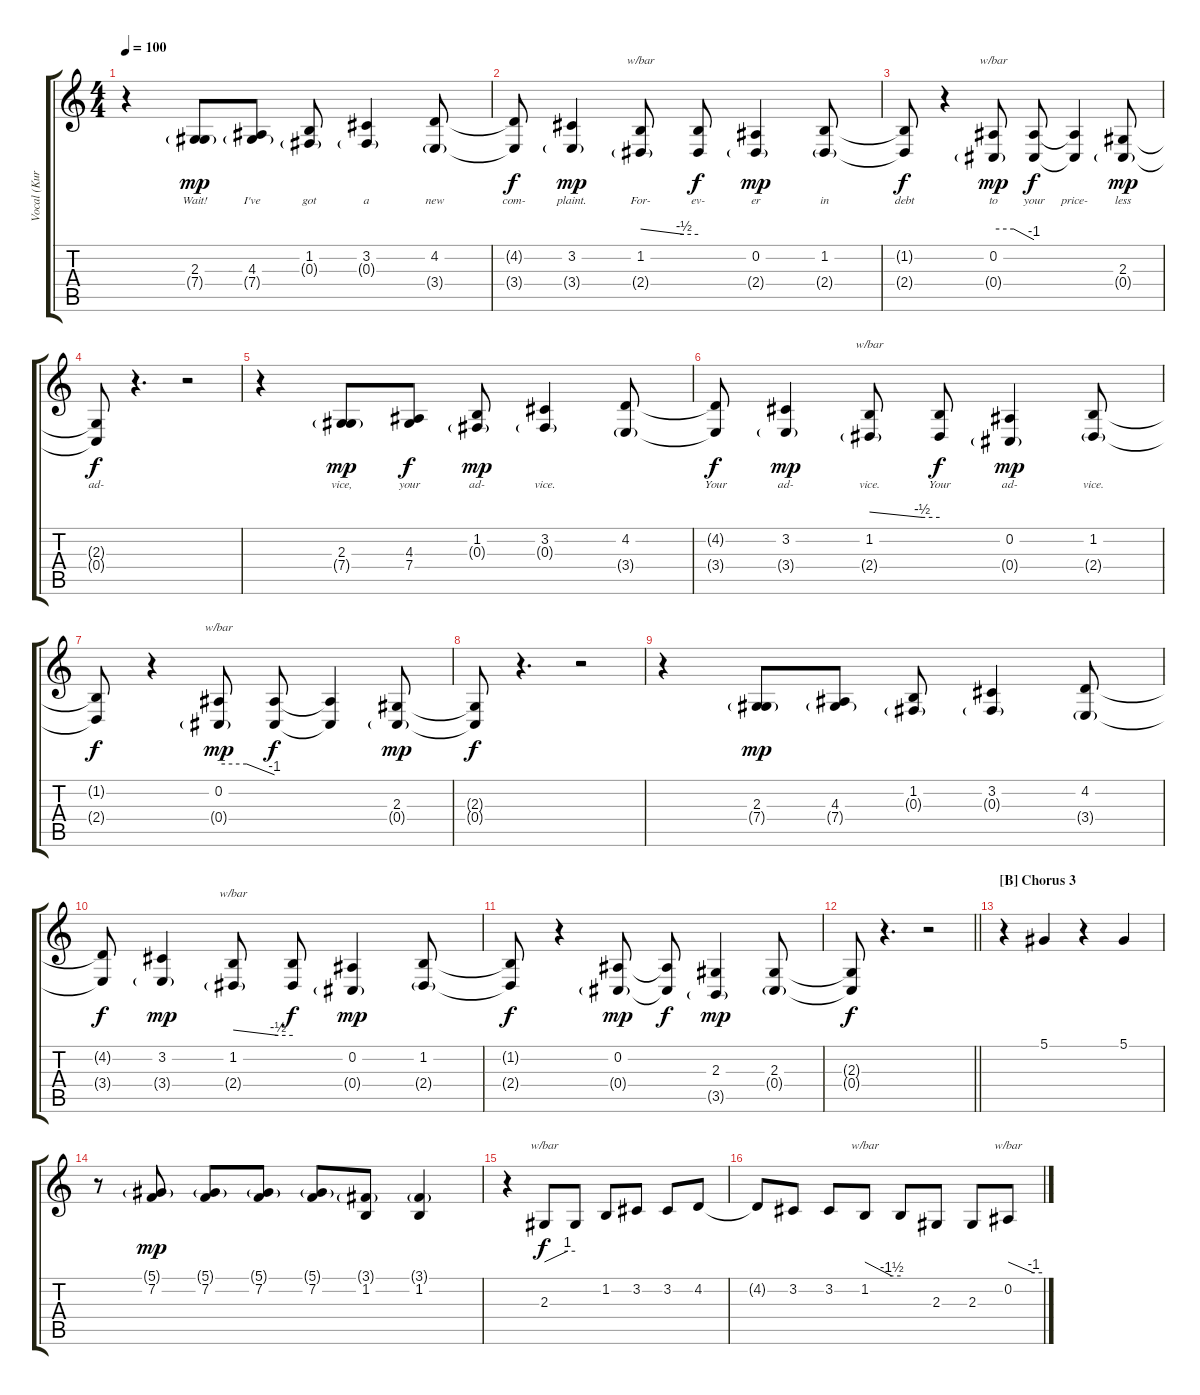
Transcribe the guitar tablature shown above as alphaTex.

\track ("Vocal (Kurt Cobain)" "Vocal (Kur") {instrument tenorsax}
\staff {score tabs}
\tuning (Eb4 Bb3 Gb3 Db3 Ab2 Eb2) {hide}
\ts (4 4)
\tempo 100
\clef g2
\ks c
r.4{dy f} (2.3 7.4{g}).8{lyrics (0 "Wait!") lyrics (1 "") lyrics (2 "") lyrics (3 "") lyrics (4 "") dy mp} (4.3 7.4{g}).8{lyrics (0 "I've") lyrics (1 "") lyrics (2 "") lyrics (3 "") lyrics (4 "")} (1.2 0.3{g}).8{lyrics (0 "got") lyrics (1 "") lyrics (2 "") lyrics (3 "") lyrics (4 "")} (3.2 0.3{g}).4{lyrics (0 "a") lyrics (1 "") lyrics (2 "") lyrics (3 "") lyrics (4 "")} (4.2 3.4{g}).8{lyrics (0 "new") lyrics (1 "") lyrics (2 "") lyrics (3 "") lyrics (4 "")} |
(4.2{t} 3.4{t}).8{lyrics (0 "com-") lyrics (1 "") lyrics (2 "") lyrics (3 "") lyrics (4 "") dy f} (3.2 3.4{g}).4{lyrics (0 "plaint.") lyrics (1 "") lyrics (2 "") lyrics (3 "") lyrics (4 "") dy mp} (1.2 2.4{g}).8{tbe (custom default 0 0 45 -2 60 -2) lyrics (0 "For-") lyrics (1 "") lyrics (2 "") lyrics (3 "") lyrics (4 "")} (1.2{t} 2.4{t}).8{lyrics (0 "ev-") lyrics (1 "") lyrics (2 "") lyrics (3 "") lyrics (4 "") dy f} (0.2 2.4{g}).4{lyrics (0 "er") lyrics (1 "") lyrics (2 "") lyrics (3 "") lyrics (4 "") dy mp} (1.2 2.4{g}).8{lyrics (0 "in") lyrics (1 "") lyrics (2 "") lyrics (3 "") lyrics (4 "")} |
(1.2{t} 2.4{t}).8{lyrics (0 "debt") lyrics (1 "") lyrics (2 "") lyrics (3 "") lyrics (4 "") dy f} r.4 (0.2 0.4{g}).8{tbe (custom default 0 0 30 0 60 -4) lyrics (0 "to") lyrics (1 "") lyrics (2 "") lyrics (3 "") lyrics (4 "") dy mp} (0.2{t} 0.4{t}).8{lyrics (0 "your") lyrics (1 "") lyrics (2 "") lyrics (3 "") lyrics (4 "") dy f} (0.2{t} 0.4{t}).4{lyrics (0 "price-") lyrics (1 "") lyrics (2 "") lyrics (3 "") lyrics (4 "")} (2.3 0.4{g}).8{lyrics (0 "less") lyrics (1 "") lyrics (2 "") lyrics (3 "") lyrics (4 "") dy mp} |
(2.3{t} 0.4{t}).8{lyrics (0 "ad-") lyrics (1 "") lyrics (2 "") lyrics (3 "") lyrics (4 "") dy f} r.4{d} r.2 |
r.4 (2.3 7.4{g}).8{lyrics (0 "vice,") lyrics (1 "") lyrics (2 "") lyrics (3 "") lyrics (4 "") dy mp} (4.3 7.4).8{lyrics (0 "your") lyrics (1 "") lyrics (2 "") lyrics (3 "") lyrics (4 "") dy f} (1.2 0.3{g}).8{lyrics (0 "ad-") lyrics (1 "") lyrics (2 "") lyrics (3 "") lyrics (4 "") dy mp} (3.2 0.3{g}).4{lyrics (0 "vice.") lyrics (1 "") lyrics (2 "") lyrics (3 "") lyrics (4 "")} (4.2 3.4{g}).8{lyrics (0 "") lyrics (1 "") lyrics (2 "") lyrics (3 "") lyrics (4 "")} |
(4.2{t} 3.4{t}).8{lyrics (0 "Your") lyrics (1 "") lyrics (2 "") lyrics (3 "") lyrics (4 "") dy f} (3.2 3.4{g}).4{lyrics (0 "ad-") lyrics (1 "") lyrics (2 "") lyrics (3 "") lyrics (4 "") dy mp} (1.2 2.4{g}).8{tbe (custom default 0 0 45 -2 60 -2) lyrics (0 "vice.") lyrics (1 "") lyrics (2 "") lyrics (3 "") lyrics (4 "")} (1.2{t} 2.4{t}).8{lyrics (0 "Your") lyrics (1 "") lyrics (2 "") lyrics (3 "") lyrics (4 "") dy f} (0.2 0.4{g}).4{lyrics (0 "ad-") lyrics (1 "") lyrics (2 "") lyrics (3 "") lyrics (4 "") dy mp} (1.2 2.4{g}).8{lyrics (0 "vice.") lyrics (1 "") lyrics (2 "") lyrics (3 "") lyrics (4 "")} |
(1.2{t} 2.4{t}).8{dy f} r.4 (0.2 0.4{g}).8{tbe (custom default 0 0 30 0 60 -4) dy mp} (0.2{t} 0.4{t}).8{dy f} (0.2{t} 0.4{t}).4 (2.3 0.4{g}).8{dy mp} |
(2.3{t} 0.4{t}).8{dy f} r.4{d} r.2 |
r.4 (2.3 7.4{g}).8{dy mp} (4.3 7.4{g}).8 (1.2 0.3{g}).8 (3.2 0.3{g}).4 (4.2 3.4{g}).8 |
(4.2{t} 3.4{t}).8{dy f} (3.2 3.4{g}).4{dy mp} (1.2 2.4{g}).8{tbe (custom default 0 0 45 -2 60 -2)} (1.2{t} 2.4{t}).8{dy f} (0.2 0.4{g}).4{dy mp} (1.2 2.4{g}).8 |
(1.2{t} 2.4{t}).8{dy f} r.4 (0.2 0.4{g}).8{dy mp} (0.2{t} 0.4{t}).8{dy f} (2.3 3.5{g}).4{dy mp} (2.3 0.4{g}).8 |
\barLineRight lightlight
(2.3{t} 0.4{t}).8{dy f} r.4{d} r.2 |
\section ("" "[B] Chorus 3")
r.4 5.1.4 r.4 5.1.4 |
r.8 (5.1{g} 7.2).8{dy mp} (5.1{g} 7.2).8 (5.1{g} 7.2).8 (5.1{g} 7.2).8 (3.1{g} 1.2).8 (3.1{g} 1.2).4 |
r.4 2.3.8{tbe (custom default 0 0 45 4 60 4) dy f} 2.3{t}.8 1.2.8 3.2.8 3.2.8 4.2.8 |
4.2{t}.8 3.2.8 3.2.8 1.2.8{tbe (custom default 0 0 45 -6 60 -6)} 1.2{t}.8 2.3.8 2.3.8 0.2.8{tbe (custom default 0 0 45 -4 60 -4)}
